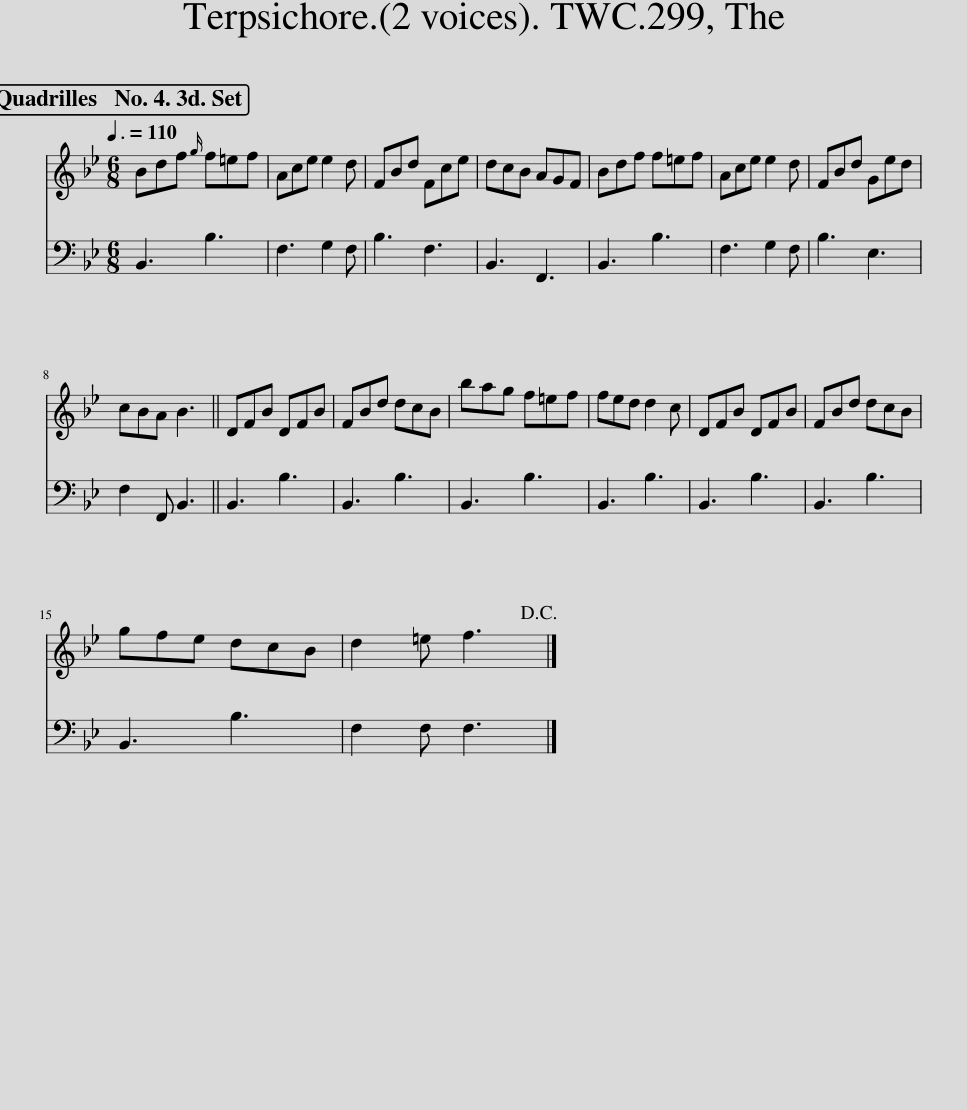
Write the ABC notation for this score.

X:1
%%score 1 2
L:1/8
Q:3/8=110
M:6/8
I:linebreak $
K:Bb
V:1 treble
V:2 bass
V:1
 Bdf{g} f=ef | Ace e2 d | FBd Fce | dcB AGF | Bdf f=ef | %5
 Ace e2 d | FBd Ged |$ cBA B3 || DFB DFB | FBd dcB | %10
 bag f=ef | fed d2 c | DFB DFB | FBd dcB |$ gfe dcB | %15
 d2 =e f3!D.C.! |] %16
V:2
 B,,3 B,3 | F,3 G,2 F, | B,3 F,3 | B,,3 F,,3 | B,,3 B,3 | %5
 F,3 G,2 F, | B,3 E,3 |$ F,2 F,, B,,3 || B,,3 B,3 | B,,3 B,3 | %10
 B,,3 B,3 | B,,3 B,3 | B,,3 B,3 | B,,3 B,3 |$ B,,3 B,3 | %15
 F,2 F, F,3 |] %16
